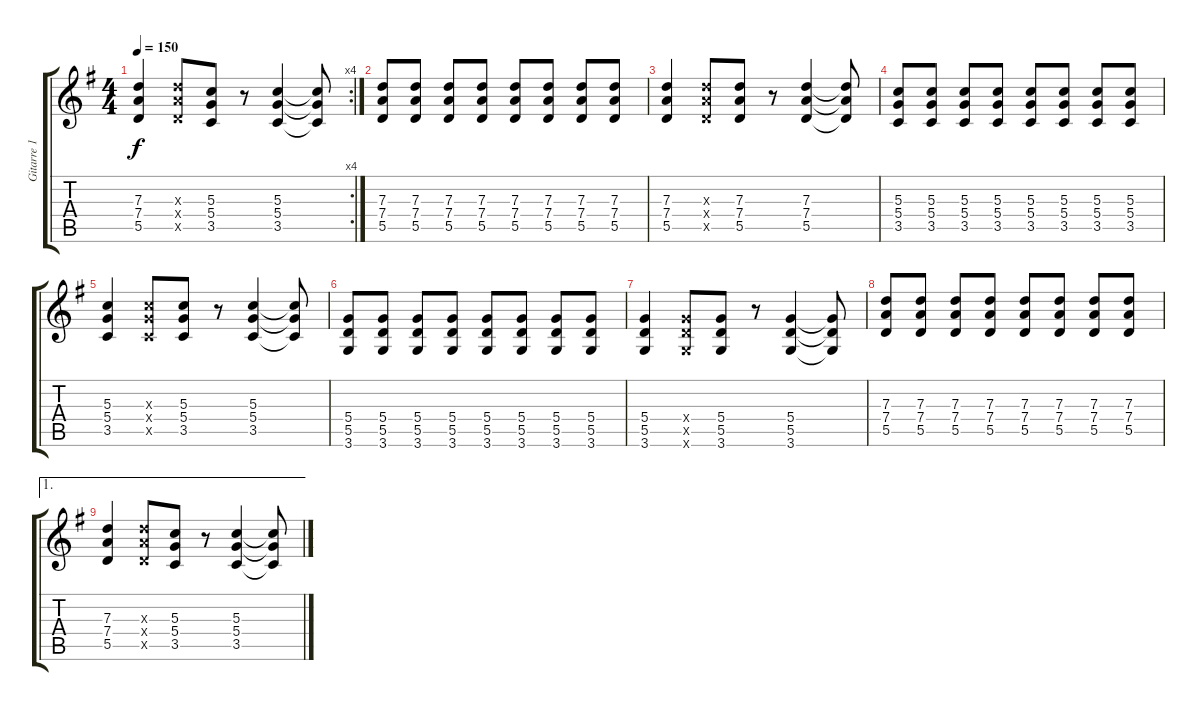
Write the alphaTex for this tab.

\track ("Gitarre 1" "Gitarre 1") {instrument overdrivenguitar}
\staff {score tabs}
\tuning (E4 B3 G3 D3 A2 E2) {hide}
\rc 4
\ts (4 4)
\tempo 150
\clef g2
\ks g
(7.3 7.4 5.5).4{dy f} (7.3{x} 7.4{x} 5.5{x}).8 (5.3 5.4 3.5).8 r.8 (5.3 5.4 3.5).4 (5.3{t} 5.4{t} 3.5{t}).8 |
(7.3 7.4 5.5).8{volume 8} (7.3 7.4 5.5).8 (7.3 7.4 5.5).8 (7.3 7.4 5.5).8 (7.3 7.4 5.5).8 (7.3 7.4 5.5).8 (7.3 7.4 5.5).8 (7.3 7.4 5.5).8 |
(7.3 7.4 5.5).4 (7.3{x} 7.4{x} 5.5{x}).8 (7.3 7.4 5.5).8 r.8 (7.3 7.4 5.5).4 (7.3{t} 7.4{t} 5.5{t}).8 |
(5.3 5.4 3.5).8 (5.3 5.4 3.5).8 (5.3 5.4 3.5).8 (5.3 5.4 3.5).8 (5.3 5.4 3.5).8 (5.3 5.4 3.5).8 (5.3 5.4 3.5).8 (5.3 5.4 3.5).8 |
(5.3 5.4 3.5).4 (5.3{x} 5.4{x} 3.5{x}).8 (5.3 5.4 3.5).8 r.8 (5.3 5.4 3.5).4 (5.3{t} 5.4{t} 3.5{t}).8 |
(5.4 5.5 3.6).8{volume 0} (5.4 5.5 3.6).8 (5.4 5.5 3.6).8 (5.4 5.5 3.6).8 (5.4 5.5 3.6).8 (5.4 5.5 3.6).8 (5.4 5.5 3.6).8 (5.4 5.5 3.6).8 |
(5.4 5.5 3.6).4 (5.4{x} 5.5{x} 3.6{x}).8 (5.4 5.5 3.6).8 r.8 (5.4 5.5 3.6).4 (5.4{t} 5.5{t} 3.6{t}).8 |
(7.3 7.4 5.5).8 (7.3 7.4 5.5).8 (7.3 7.4 5.5).8 (7.3 7.4 5.5).8 (7.3 7.4 5.5).8 (7.3 7.4 5.5).8 (7.3 7.4 5.5).8 (7.3 7.4 5.5).8 |
\ae 1
(7.3 7.4 5.5).4 (7.3{x} 7.4{x} 5.5{x}).8 (5.3 5.4 3.5).8 r.8 (5.3 5.4 3.5).4 (5.3{t} 5.4{t} 3.5{t}).8
